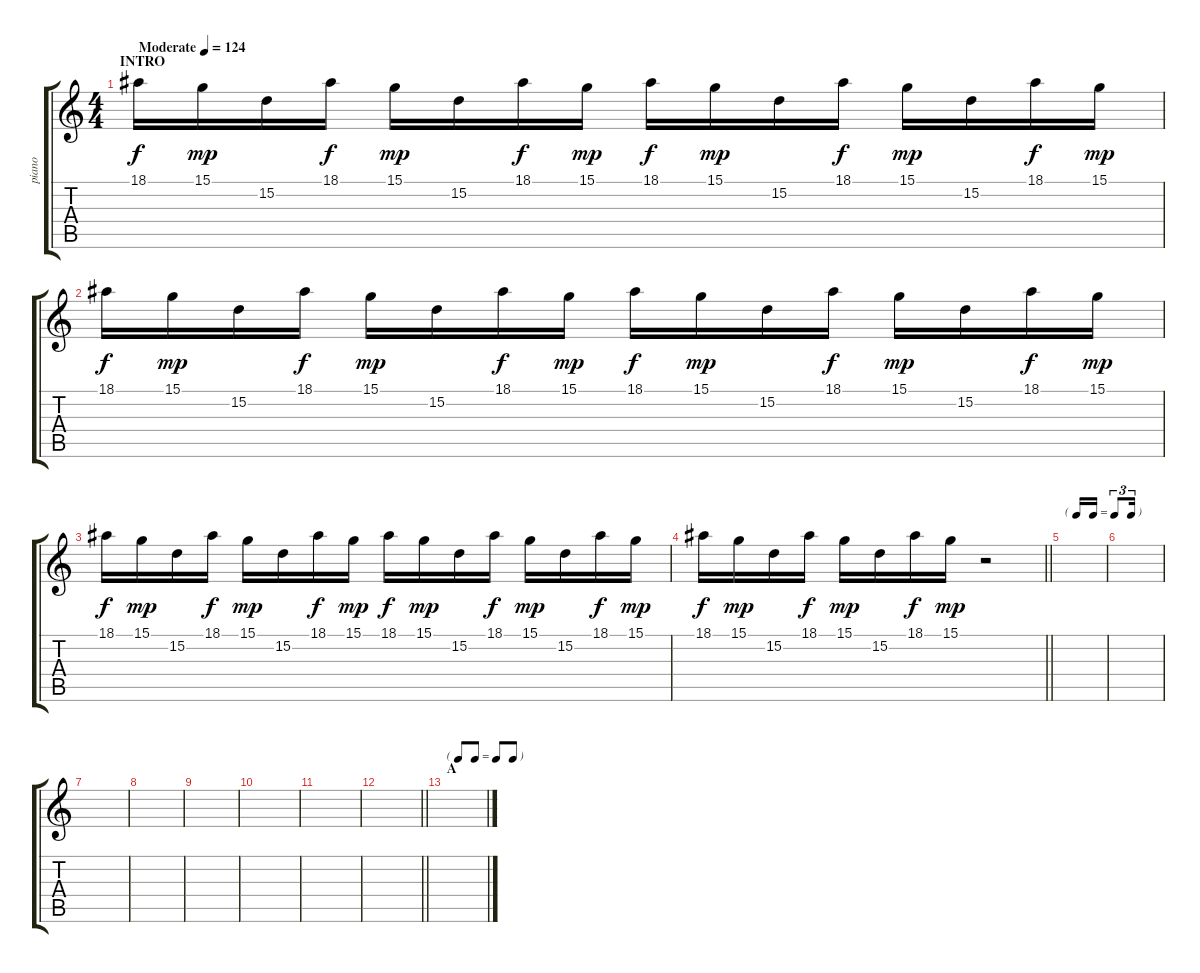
\track ("piano" "piano") {instrument acousticgrandpiano}
\staff {score tabs}
\tuning (E4 B3 G3 D3 A2 E2) {hide}
\ts (4 4)
\section ("" "INTRO")
\tempo (124 "Moderate")
\clef g2
\ks c
18.1.16{dy f instrument acousticgrandpiano} 15.1.16{dy mp} 15.2.16 18.1.16{dy f} 15.1.16{dy mp} 15.2.16 18.1.16{dy f} 15.1.16{dy mp} 18.1.16{dy f} 15.1.16{dy mp} 15.2.16 18.1.16{dy f} 15.1.16{dy mp} 15.2.16 18.1.16{dy f} 15.1.16{dy mp} |
18.1.16{dy f} 15.1.16{dy mp} 15.2.16 18.1.16{dy f} 15.1.16{dy mp} 15.2.16 18.1.16{dy f} 15.1.16{dy mp} 18.1.16{dy f} 15.1.16{dy mp} 15.2.16 18.1.16{dy f} 15.1.16{dy mp} 15.2.16 18.1.16{dy f} 15.1.16{dy mp} |
18.1.16{dy f} 15.1.16{dy mp} 15.2.16 18.1.16{dy f} 15.1.16{dy mp} 15.2.16 18.1.16{dy f} 15.1.16{dy mp} 18.1.16{dy f} 15.1.16{dy mp} 15.2.16 18.1.16{dy f} 15.1.16{dy mp} 15.2.16 18.1.16{dy f} 15.1.16{dy mp} |
\barLineRight lightlight
18.1.16{dy f} 15.1.16{dy mp} 15.2.16 18.1.16{dy f} 15.1.16{dy mp} 15.2.16 18.1.16{dy f} 15.1.16{dy mp} r.2 |
\tf triplet16th
\section ("" "")
|
|
|
|
|
|
|
\barLineRight lightlight
|
\tf none
\section ("" "A")
